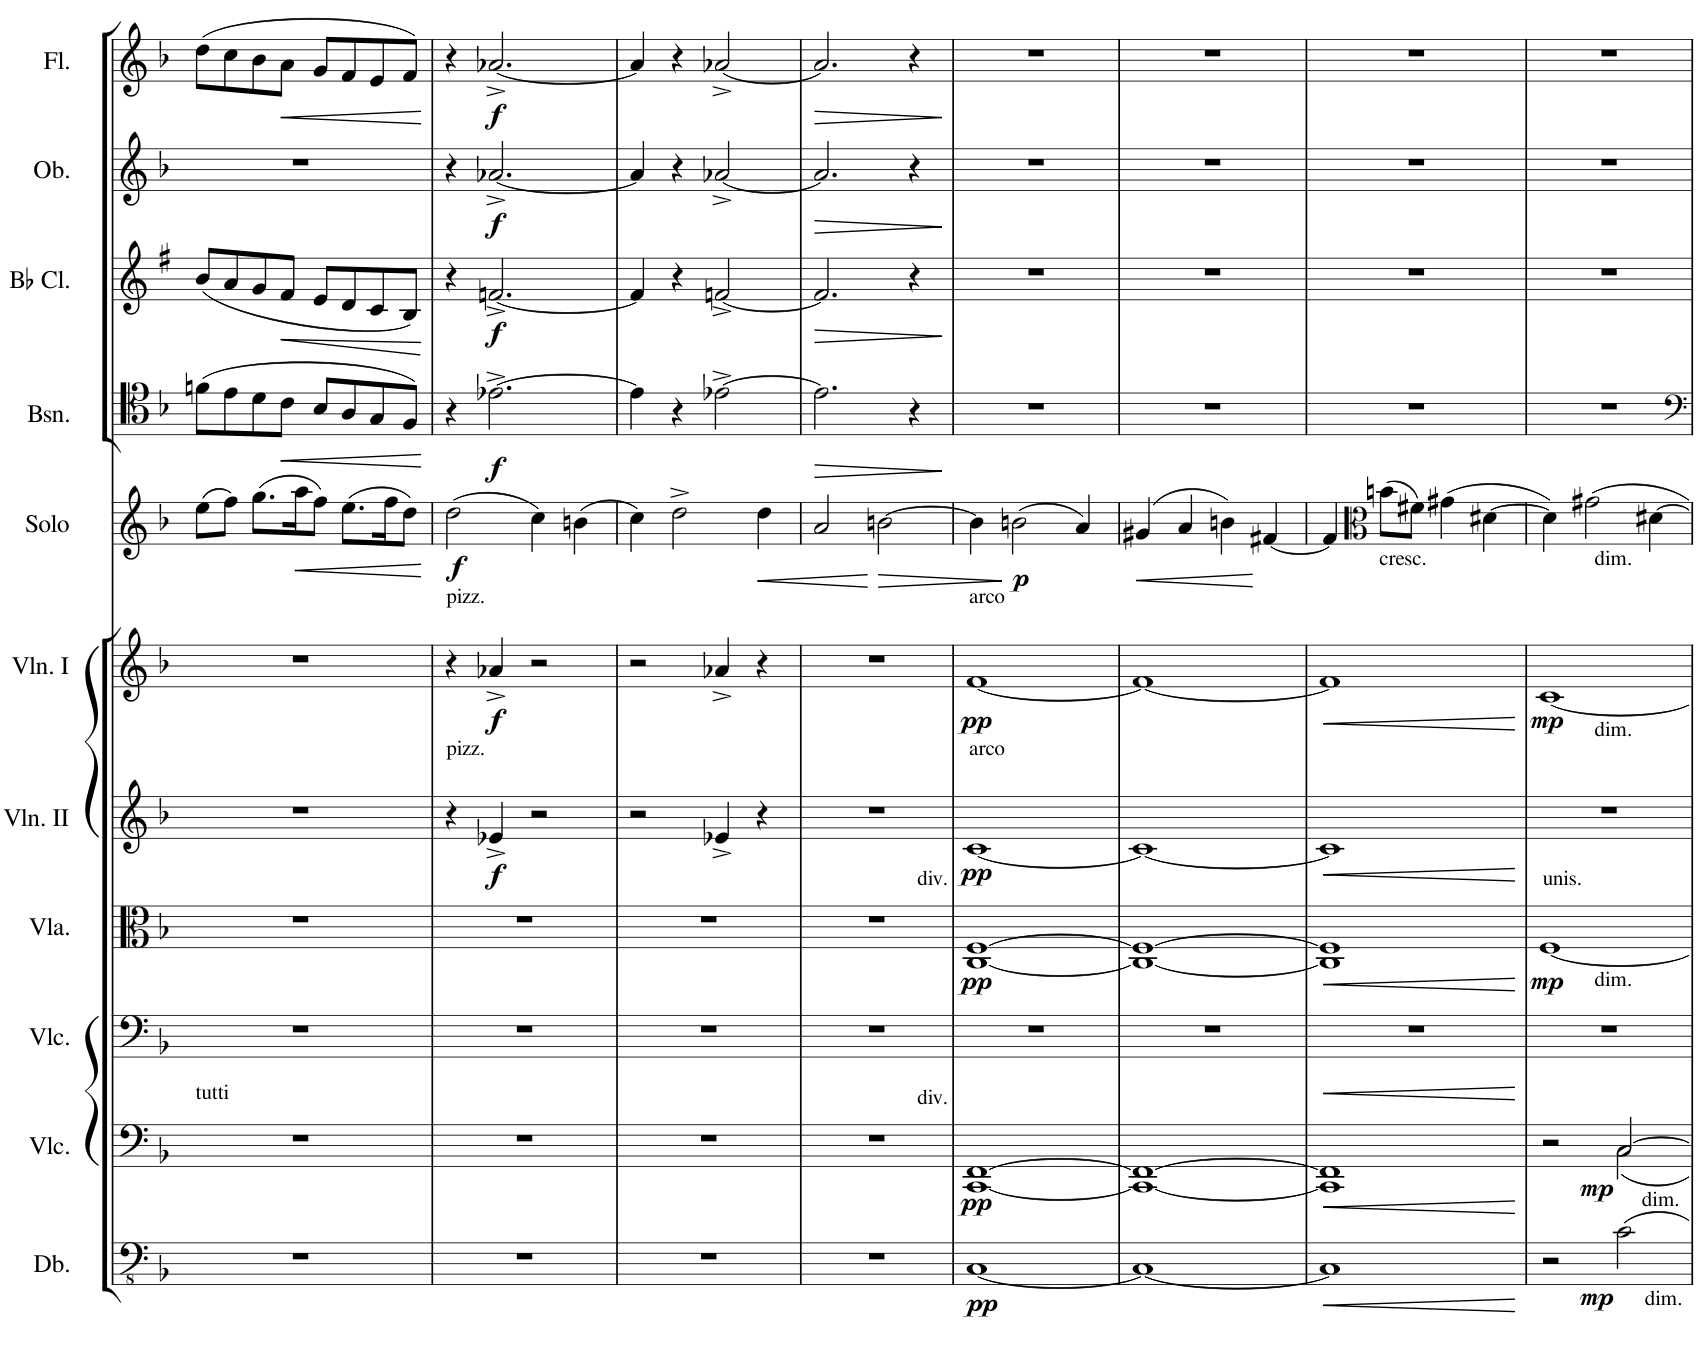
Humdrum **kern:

**kern	**dynam	**kern	**dynam	**kern	**dynam	**kern	**dynam	**kern	**dynam	**kern	**dynam	**kern	**dynam	**kern	**dynam	**kern	**dynam	**kern	**dynam
*part10	*part10	*part9	*part9	*part8	*part8	*part7	*part7	*part6	*part6	*part5	*part5	*part4	*part4	*part3	*part3	*part2	*part2	*part1	*part1
*staff10	*staff10	*staff9	*staff9	*staff8	*staff8	*staff7	*staff7	*staff6	*staff6	*staff5	*staff5	*staff4	*staff4	*staff3	*staff3	*staff2	*staff2	*staff1	*staff1
*I"Bass	*	*I"Cello	*	*I"Viola	*	*I"Violin II	*	*I"Violin I	*	*I"Solo Viola	*	*I"Bassoon	*	*I"Bb Clarinet	*	*I"Oboe	*	*I"Flute	*
*	*	*	*	*I'Vla.	*	*I'Vln. II	*	*I'Vln. I	*	*I'Solo	*	*I'Bsn.	*	*I'Bb Cl.	*	*I'Ob.	*	*I'Fl.	*
!!LO:PB:g=z
*clefFv4	*	*clefF4	*	*clefC3	*	*clefG2	*	*clefG2	*	*clefG2	*	*clefC4	*	*clefG2	*	*clefG2	*	*clefG2	*
*Trd7c12	*	*	*	*	*	*	*	*	*	*	*	*	*	*Trd1c2	*	*	*	*	*
*k[b-]	*	*k[b-]	*	*k[b-]	*	*k[b-]	*	*k[b-]	*	*k[b-]	*	*k[b-]	*	*k[f#]	*	*k[b-]	*	*k[b-]	*
*M4/4	*	*M4/4	*	*M4/4	*	*M4/4	*	*M4/4	*	*M4/4	*	*M4/4	*	*M4/4	*	*M4/4	*	*M4/4	*
=20	=20	=20	=20	=20	=20	=20	=20	=20	=20	=20	=20	=20	=20	=20	=20	=20	=20	=20	=20
!	!	!LO:TX:a:t=tutti	!	!	!	!	!	!	!	!	!	!	!	!	!	!	!	!	!
1r	.	1r	.	1r	.	1r	.	1r	.	(8ee\L	.	(8fn\L	.	(8b/L	.	1r	.	(8dd\L	.
.	.	.	.	.	.	.	.	.	.	8ff\J)	.	8e\	.	8a/	.	.	.	8cc\	.
.	.	.	.	.	.	.	.	.	.	(8.gg\L	.	8d\	.	8g/	.	.	.	8b-\	.
!	!	!	!	!	!	!	!	!	!	!	!	!	!LO:HP:b	!	!LO:HP:b	!	!	!	!LO:HP:b
.	.	.	.	.	.	.	.	.	.	.	.	8c\J	<	8f#/J	<	.	.	8a\J	<
!	!	!	!	!	!	!	!	!	!	!	!LO:HP:b	!	!	!	!	!	!	!	!
.	.	.	.	.	.	.	.	.	.	16aa\K	<	.	.	.	.	.	.	.	.
.	.	.	.	.	.	.	.	.	.	8ff\J)	.	8B-/L	.	8e/L	.	.	.	8g/L	.
.	.	.	.	.	.	.	.	.	.	(8.ee\L	.	8A/	.	8d/	.	.	.	8f/	.
.	.	.	.	.	.	.	.	.	.	.	.	8G/	.	8c/	.	.	.	8e/	.
.	.	.	.	.	.	.	.	.	.	16ff\K	.	.	.	.	.	.	.	.	.
.	.	.	.	.	.	.	.	.	.	8dd\J)	.	8F/J)	.	8B/J)	.	.	.	8f/J)	.
.	.	.	.	.	.	.	.	.	.	.	[	.	[	.	[	.	.	.	[
=21	=21	=21	=21	=21	=21	=21	=21	=21	=21	=21	=21	=21	=21	=21	=21	=21	=21	=21	=21
!	!	!	!	!	!	!	!	!LO:TX:a:t=pizz.	!	!	!	!	!	!	!	!	!	!	!
!	!	!	!	!	!	!LO:TX:a:t=pizz.	!	!	!	!	!	!	!	!	!	!	!	!	!
!	!	!	!	!	!	!	!	!	!	!	!LO:DY:b	!	!	!	!	!	!	!	!
1r	.	1r	.	1r	.	4r	.	4r	.	(2dd\	f	4r	.	4r	.	4r	.	4r	.
!	!	!	!	!	!	!	!LO:DY:b	!	!LO:DY:b	!	!	!	!LO:DY:b	!	!LO:DY:b	!	!LO:DY:b	!	!LO:DY:b
.	.	.	.	.	.	4e-X^/	f	4a-X^/	f	.	.	[2.e-X^\	f	[2.fn^/	f	[2.a-X^/	f	[2.a-X^/	f
.	.	.	.	.	.	2r	.	2r	.	4cc\)	.	.	.	.	.	.	.	.	.
.	.	.	.	.	.	.	.	.	.	(4bn\	.	.	.	.	.	.	.	.	.
=22	=22	=22	=22	=22	=22	=22	=22	=22	=22	=22	=22	=22	=22	=22	=22	=22	=22	=22	=22
1r	.	1r	.	1r	.	2r	.	2r	.	4cc\)	.	4e-\]	.	4f/]	.	4a-/]	.	4a-/]	.
.	.	.	.	.	.	.	.	.	.	2dd^\	.	4r	.	4r	.	4r	.	4r	.
.	.	.	.	.	.	4e-X^/	.	4a-X^/	.	.	.	[2e-X^\	.	[2fn^/	.	[2a-X^/	.	[2a-X^/	.
!	!	!	!	!	!	!	!	!	!	!	!LO:HP:b	!	!	!	!	!	!	!	!
.	.	.	.	.	.	4r	.	4r	.	4dd\	<	.	.	.	.	.	.	.	.
=23	=23	=23	=23	=23	=23	=23	=23	=23	=23	=23	=23	=23	=23	=23	=23	=23	=23	=23	=23
!	!	!	!	!	!	!	!	!	!	!	!	!	!LO:HP:b	!	!LO:HP:b	!	!LO:HP:b	!	!LO:HP:b
1r	.	1r	.	1r	.	1r	.	1r	.	2a/	.	2.e-\]	>	2.f/]	>	2.a-/]	>	2.a-/]	>
!	!	!	!	!	!	!	!	!	!	!	!LO:HP:n=1:b	!	!	!	!	!	!	!	!
.	.	.	.	.	.	.	.	.	.	[2bn\	[ >	.	.	.	.	.	.	.	.
.	.	.	.	.	.	.	.	.	.	.	.	4r	.	4r	.	4r	.	4r	.
.	.	.	.	.	.	.	.	.	.	.	.	.	]	.	]	.	]	.	]
=24	=24	=24	=24	=24	=24	=24	=24	=24	=24	=24	=24	=24	=24	=24	=24	=24	=24	=24	=24
!	!	!	!	!	!	!	!	!LO:TX:a:t=arco	!	!	!	!	!	!	!	!	!	!	!
!	!	!	!	!	!	!LO:TX:a:t=arco	!	!	!	!	!	!	!	!	!	!	!	!	!
!	!	!	!	!LO:TX:a:t=div.	!	!	!	!	!	!	!	!	!	!	!	!	!	!	!
!	!	!LO:TX:a:t=div.	!	!	!	!	!	!	!	!	!	!	!	!	!	!	!	!	!
!	!LO:DY:b	!	!LO:DY:b	!	!LO:DY:b	!	!LO:DY:b	!	!LO:DY:b	!	!	!	!	!	!	!	!	!	!
[1CC	pp	[1CC [1FF	pp	[1C [1F	pp	[1c	pp	[1f	pp	4b\]	.	1r	.	1r	.	1r	.	1r	.
!	!	!	!	!	!	!	!	!	!	!	!LO:DY:n=1:b	!	!	!	!	!	!	!	!
.	.	.	.	.	.	.	.	.	.	(2bn\	] p	.	.	.	.	.	.	.	.
.	.	.	.	.	.	.	.	.	.	4a/)	.	.	.	.	.	.	.	.	.
=25	=25	=25	=25	=25	=25	=25	=25	=25	=25	=25	=25	=25	=25	=25	=25	=25	=25	=25	=25
!	!	!	!	!	!	!	!	!	!	!	!LO:HP:b	!	!	!	!	!	!	!	!
1CC_	.	1CC_ 1FF_	.	1C_ 1F_	.	1c_	.	1f_	.	(4g#X/	<	1r	.	1r	.	1r	.	1r	.
.	.	.	.	.	.	.	.	.	.	4a/	.	.	.	.	.	.	.	.	.
.	.	.	.	.	.	.	.	.	.	4bn\)	.	.	.	.	.	.	.	.	.
.	.	.	.	.	.	.	.	.	.	[4f#X/	[	.	.	.	.	.	.	.	.
=26	=26	=26	=26	=26	=26	=26	=26	=26	=26	=26	=26	=26	=26	=26	=26	=26	=26	=26	=26
!	!	!	!	!	!LO:HP:b	!	!LO:HP:b	!	!LO:HP:b	!	!	!	!	!	!	!	!	!	!
1CC]	.	1CC] 1FF]	.	1C] 1F]	<	1c]	<	1f]	<	4f#/]	.	1r	.	1r	.	1r	.	1r	.
*	*	*	*	*	*	*	*	*	*	*clefC3	*	*	*	*	*	*	*	*	*
!	!	!	!	!	!	!	!	!	!	!LO:TX:b:t=cresc.	!	!	!	!	!	!	!	!	!
.	.	.	.	.	.	.	.	.	.	(8bn\L	.	.	.	.	.	.	.	.	.
.	.	.	.	.	.	.	.	.	.	8f#X\J)	.	.	.	.	.	.	.	.	.
.	.	.	.	.	.	.	.	.	.	(4g#X\	.	.	.	.	.	.	.	.	.
.	.	.	.	.	.	.	.	.	.	[4d#X\	.	.	.	.	.	.	.	.	.
.	.	.	.	.	[	.	[	.	[	.	.	.	.	.	.	.	.	.	.
=27	=27	=27	=27	=27	=27	=27	=27	=27	=27	=27	=27	=27	=27	=27	=27	=27	=27	=27	=27
*	*	*^	*	*	*	*	*	*	*	*	*	*	*	*	*	*	*	*	*
!	!	!	!	!	!	!	!	!	!	!	!LO:TX:b:t=dim.	!	!	!	!	!	!	!	!	!
!	!	!	!	!	!	!	!	!	!LO:TX:b:t=dim.	!	!	!	!	!	!	!	!	!	!	!
!	!	!	!	!	!LO:TX:a:t=unis.	!	!	!	!	!	!	!	!	!	!	!	!	!	!	!
!	!	!	!	!	!LO:TX:b:t=dim.	!	!	!	!	!	!	!	!	!	!	!	!	!	!	!
!	!	!	!	!	!	!LO:DY:b	!	!	!	!LO:DY:b	!	!	!	!	!	!	!	!	!	!
2r	.	2r	2ryy	.	[1F	mp	1r	.	[1c	mp	4d#\])	.	1r	.	1r	.	1r	.	1r	.
.	.	.	.	.	.	.	.	.	.	.	2g#X\	.	.	.	.	.	.	.	.	.
!	!	!LO:TX:b:t=dim.	!	!	!	!	!	!	!	!	!	!	!	!	!	!	!	!	!	!
!LO:TX:b:t=dim.	!	!	!	!	!	!	!	!	!	!	!	!	!	!	!	!	!	!	!	!
!	!LO:DY:b	!	!	!LO:DY:b	!	!	!	!	!	!	!	!	!	!	!	!	!	!	!	!
2C\	mp	[2C/	2C\	mp	.	.	.	.	.	.	.	.	.	.	.	.	.	.	.	.
.	.	.	.	.	.	.	.	.	.	.	[4d#X\	.	.	.	.	.	.	.	.	.
*	*	*v	*v	*	*	*	*	*	*	*	*	*	*	*	*	*	*	*	*	*
=	=	=	=	=	=	=	=	=	=	=	=	=	=	=	=	=	=	=	=
*-	*-	*-	*-	*-	*-	*-	*-	*-	*-	*-	*-	*-	*-	*-	*-	*-	*-	*-	*-
